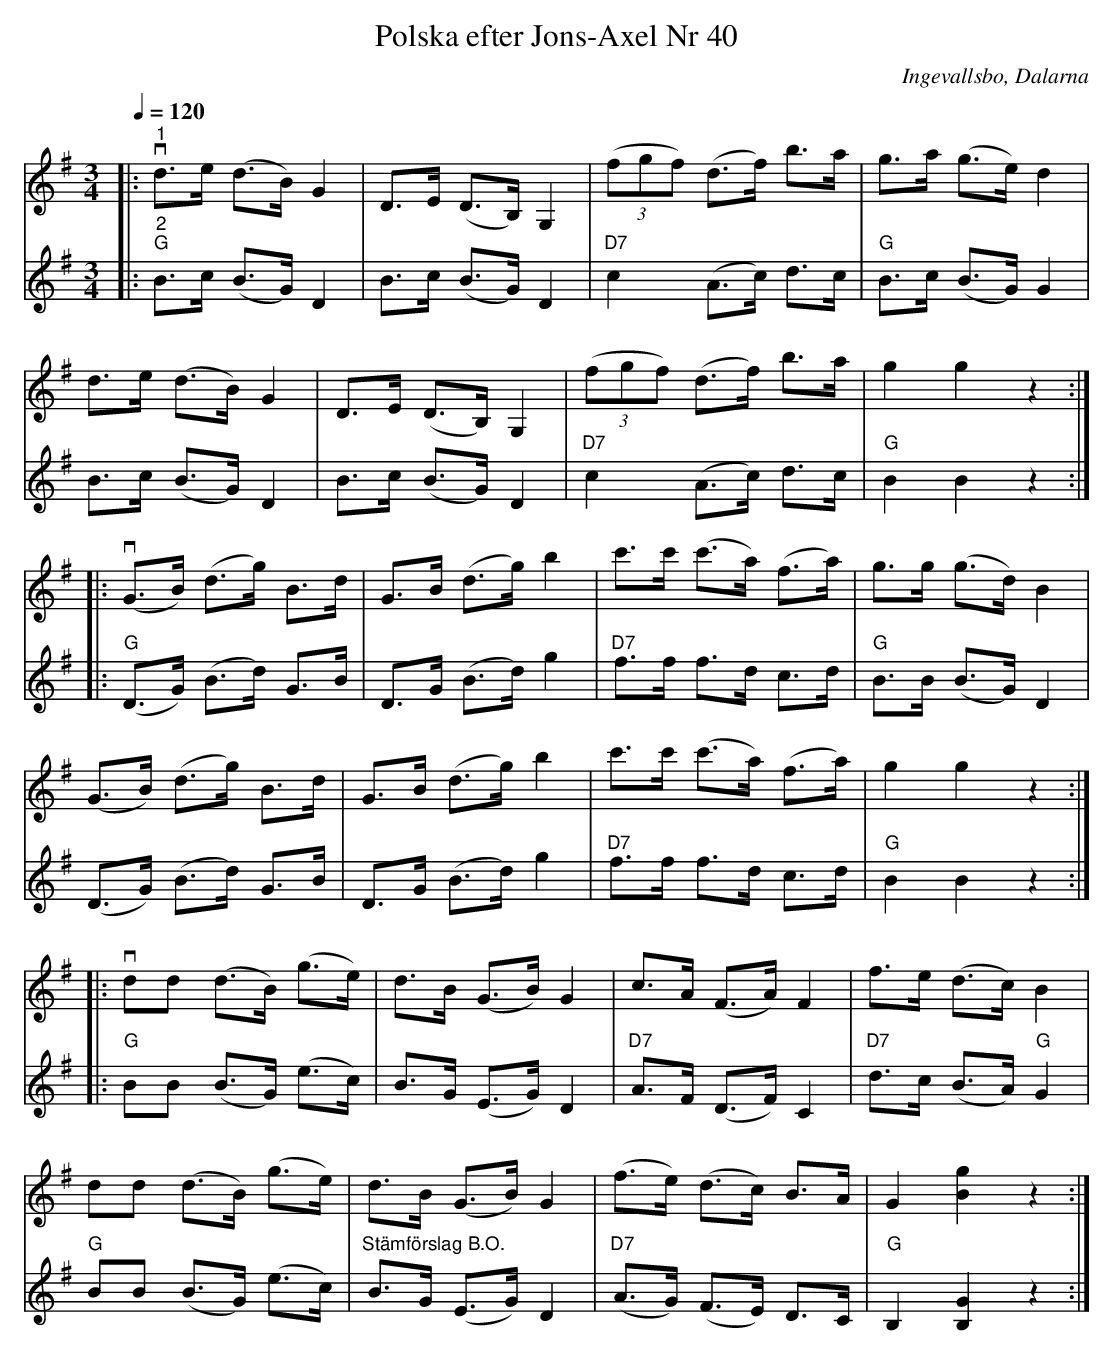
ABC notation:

X:1
T:Polska efter Jons-Axel Nr 40
O:Ingevallsbo, Dalarna
L:1/8
Q:1/4=120
M:3/4
K:G
V:1
|:"^1"v d>e (d>B) G2 | D>E (D>B,) G,2 | (3(fgf) (d>f) b>a | g>a (g>e) d2 |
d>e (d>B) G2 | D>E (D>B,) G,2 | (3(fgf) (d>f) b>a | g2 g2 z2 ::
v (G>B) (d>g) B>d | G>B (d>g) b2 | c'>c' (c'>a) (f>a) | g>g (g>d) B2 |
(G>B) (d>g) B>d | G>B (d>g) b2 | c'>c' (c'>a) (f>a) | g2 g2 z2 ::
v dd (d>B) (g>e) | d>B (G>B) G2 | c>A (F>A) F2 | f>e (d>c) B2 |
dd (d>B) (g>e) | d>B (G>B) G2 | (f>e) (d>c) B>A | G2 [Bg]2 z2 :|
V:2
|:"^2""G" B>c (B>G) D2 | B>c (B>G) D2 |"D7" c2 (A>c) d>c |"G" B>c (B>G) G2 | B>c (B>G) D2 |
B>c (B>G) D2 |"D7" c2 (A>c) d>c |"G" B2 B2 z2 ::
"G" (D>G) (B>d) G>B | D>G (B>d) g2 | "D7" f>f f>d c>d | "G" B>B (B>G) D2 |
(D>G) (B>d) G>B | D>G (B>d) g2 | "D7" f>f f>d c>d | "G" B2 B2 z2 ::
"G" BB (B>G) (e>c) | B>G (E>G) D2 |"D7" A>F (D>F) C2 |"D7" d>c (B>A)"G" G2 |"G" BB (B>G) (e>c) |
"^Stämförslag B.O." B>G (E>G) D2 |"D7" (A>G) (F>E) D>C |"G" B,2 [B,G]2 z2 :|
